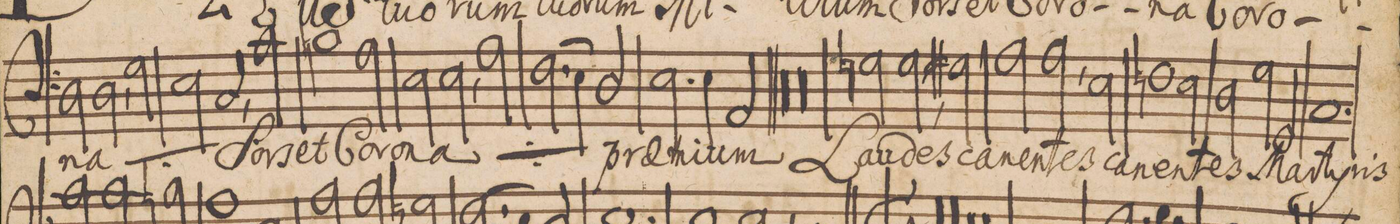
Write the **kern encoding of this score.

**kern	**text	**dynam
*I"Baſso.	*	*
*clefF4	*	*
*k[]	*	*
*M3/2	*	*
2D\	.	.
2D\,<	-na	.
*	*ij	*
2G\	Co-	.
=11	=11	=11
2E\	-ro-	.
2C/,<	-na	.
*	*Xij	*
2c\	Sors	.
=12	=12	=12
1BnX\	et	.
2A\	Co-	.
=13	=13	=13
2E\	-ro-	.
2E\,<	-na	.
*	*ij	*
2A\	Co-	.
=14	=14	=14
(2.F\	-ro-	.
4E\)	.	.
2D/	-na	.
*	*Xij	*
=15	=15	=15
2.E\	prae-	.
4E\	-mi-	.
2AA/	-um	.
=16||	=16||	=16||
00.r	.	.
=17	=17	=17
=18	=18	=18
=19	=19	=19
=20	=20	=20
00.r	.	.
=21	=21	=21
=22	=22	=22
=23	=23	=23
=24	=24	=24
2Gn\	Lau-	.
2G\,<	-des	.
2G#X\	ca-	.
=25	=25	=25
2A\	-nen-	.
2A\,<	-tes	.
2E\	ca-	.
=26	=26	=26
1Fn\	-nen-	.
2E\	.	.
=27	=27	=27
2D\	-tes	.
2G\	Mar-	.
2GG/	-ty-	.
=28	=28	=28
1.C/	-ris	.
=29	=29	=29
*-	*-	*-
